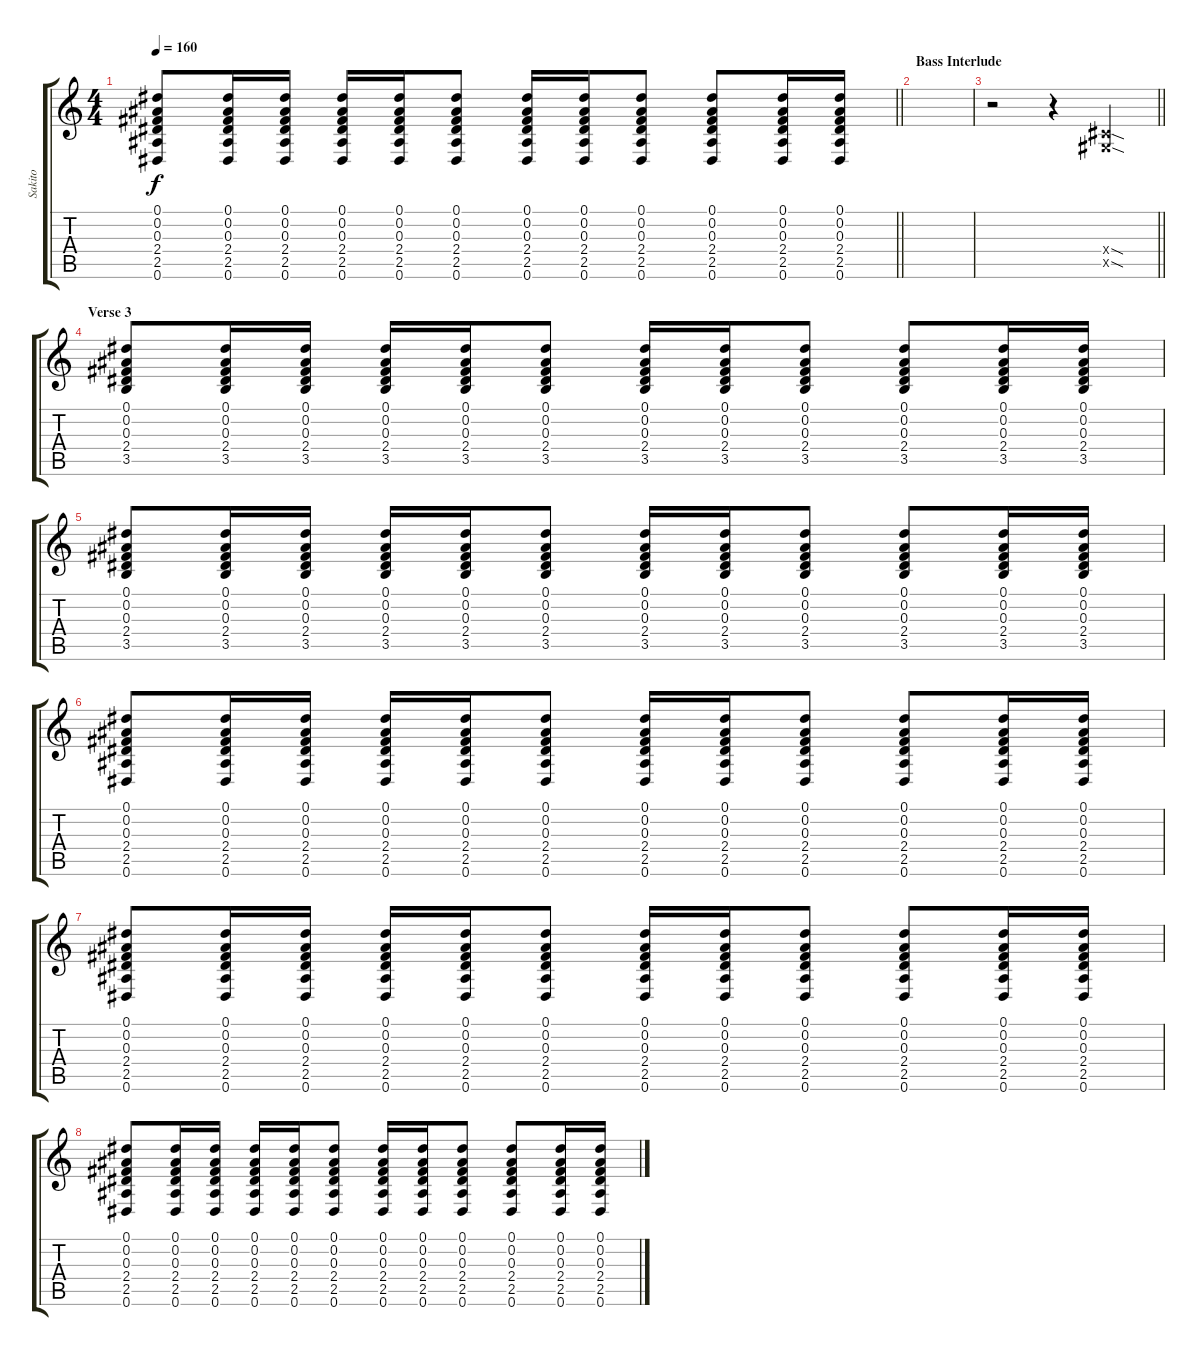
\track ("Sakito" "Sakito") {instrument overdrivenguitar}
\staff {score tabs}
\tuning (Eb4 Bb3 Gb3 Db3 Ab2 Eb2) {hide}
\ts (4 4)
\tempo 160
\clef g2
\barLineRight lightlight
\ks c
(0.1 0.2 0.3 2.4 2.5 0.6).8{dy f} (0.1 0.2 0.3 2.4 2.5 0.6).16 (0.1 0.2 0.3 2.4 2.5 0.6).16 (0.1 0.2 0.3 2.4 2.5 0.6).16 (0.1 0.2 0.3 2.4 2.5 0.6).16 (0.1 0.2 0.3 2.4 2.5 0.6).8 (0.1 0.2 0.3 2.4 2.5 0.6).16 (0.1 0.2 0.3 2.4 2.5 0.6).16 (0.1 0.2 0.3 2.4 2.5 0.6).8 (0.1 0.2 0.3 2.4 2.5 0.6).8 (0.1 0.2 0.3 2.4 2.5 0.6).16 (0.1 0.2 0.3 2.4 2.5 0.6).16 |
\section ("" "Bass Interlude")
|
\barLineRight lightlight
r.2 r.4 (0.4{sod x} 0.5{sod x}).4 |
\section ("" "Verse 3")
(0.1 0.2 0.3 2.4 3.5).8 (0.1 0.2 0.3 2.4 3.5).16 (0.1 0.2 0.3 2.4 3.5).16 (0.1 0.2 0.3 2.4 3.5).16 (0.1 0.2 0.3 2.4 3.5).16 (0.1 0.2 0.3 2.4 3.5).8 (0.1 0.2 0.3 2.4 3.5).16 (0.1 0.2 0.3 2.4 3.5).16 (0.1 0.2 0.3 2.4 3.5).8 (0.1 0.2 0.3 2.4 3.5).8 (0.1 0.2 0.3 2.4 3.5).16 (0.1 0.2 0.3 2.4 3.5).16 |
(0.1 0.2 0.3 2.4 3.5).8 (0.1 0.2 0.3 2.4 3.5).16 (0.1 0.2 0.3 2.4 3.5).16 (0.1 0.2 0.3 2.4 3.5).16 (0.1 0.2 0.3 2.4 3.5).16 (0.1 0.2 0.3 2.4 3.5).8 (0.1 0.2 0.3 2.4 3.5).16 (0.1 0.2 0.3 2.4 3.5).16 (0.1 0.2 0.3 2.4 3.5).8 (0.1 0.2 0.3 2.4 3.5).8 (0.1 0.2 0.3 2.4 3.5).16 (0.1 0.2 0.3 2.4 3.5).16 |
(0.1 0.2 0.3 2.4 2.5 0.6).8 (0.1 0.2 0.3 2.4 2.5 0.6).16 (0.1 0.2 0.3 2.4 2.5 0.6).16 (0.1 0.2 0.3 2.4 2.5 0.6).16 (0.1 0.2 0.3 2.4 2.5 0.6).16 (0.1 0.2 0.3 2.4 2.5 0.6).8 (0.1 0.2 0.3 2.4 2.5 0.6).16 (0.1 0.2 0.3 2.4 2.5 0.6).16 (0.1 0.2 0.3 2.4 2.5 0.6).8 (0.1 0.2 0.3 2.4 2.5 0.6).8 (0.1 0.2 0.3 2.4 2.5 0.6).16 (0.1 0.2 0.3 2.4 2.5 0.6).16 |
(0.1 0.2 0.3 2.4 2.5 0.6).8 (0.1 0.2 0.3 2.4 2.5 0.6).16 (0.1 0.2 0.3 2.4 2.5 0.6).16 (0.1 0.2 0.3 2.4 2.5 0.6).16 (0.1 0.2 0.3 2.4 2.5 0.6).16 (0.1 0.2 0.3 2.4 2.5 0.6).8 (0.1 0.2 0.3 2.4 2.5 0.6).16 (0.1 0.2 0.3 2.4 2.5 0.6).16 (0.1 0.2 0.3 2.4 2.5 0.6).8 (0.1 0.2 0.3 2.4 2.5 0.6).8 (0.1 0.2 0.3 2.4 2.5 0.6).16 (0.1 0.2 0.3 2.4 2.5 0.6).16 |
(0.1 0.2 0.3 2.4 2.5 0.6).8 (0.1 0.2 0.3 2.4 2.5 0.6).16 (0.1 0.2 0.3 2.4 2.5 0.6).16 (0.1 0.2 0.3 2.4 2.5 0.6).16 (0.1 0.2 0.3 2.4 2.5 0.6).16 (0.1 0.2 0.3 2.4 2.5 0.6).8 (0.1 0.2 0.3 2.4 2.5 0.6).16 (0.1 0.2 0.3 2.4 2.5 0.6).16 (0.1 0.2 0.3 2.4 2.5 0.6).8 (0.1 0.2 0.3 2.4 2.5 0.6).8 (0.1 0.2 0.3 2.4 2.5 0.6).16 (0.1 0.2 0.3 2.4 2.5 0.6).16
